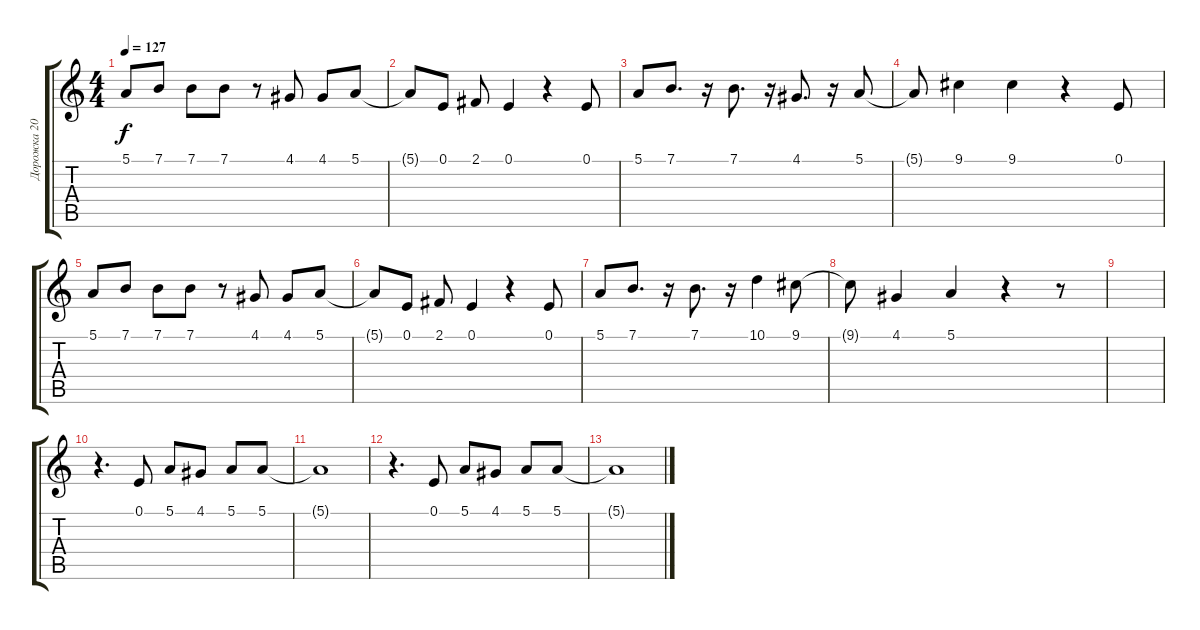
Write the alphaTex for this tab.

\track ("Дорожка 20" "Дорожка 20") {instrument synthvoice}
\staff {score tabs}
\tuning (E4 B3 G3 D3 A2 E2) {hide}
\ts (4 4)
\tempo 127
\clef g2
\ks c
5.1.8{dy f} 7.1.8 7.1.8 7.1.8 r.8 4.1.8 4.1.8 5.1.8 |
5.1{t}.8 0.1.8 2.1.8 0.1.4 r.4 0.1.8 |
5.1.8 7.1.8{d} r.16 7.1.8{d} r.16 4.1.8{d} r.16 5.1.8 |
5.1{t}.8 9.1.4 9.1.4 r.4 0.1.8 |
5.1.8 7.1.8 7.1.8 7.1.8 r.8 4.1.8 4.1.8 5.1.8 |
5.1{t}.8 0.1.8 2.1.8 0.1.4 r.4 0.1.8 |
5.1.8 7.1.8{d} r.16 7.1.8{d} r.16 10.1.4 9.1.8 |
9.1{t}.8 4.1.4 5.1.4 r.4 r.8 |
|
r.4{d} 0.1.8 5.1.8 4.1.8 5.1.8 5.1.8 |
5.1{t}.1 |
r.4{d} 0.1.8 5.1.8 4.1.8 5.1.8 5.1.8 |
5.1{t}.1
